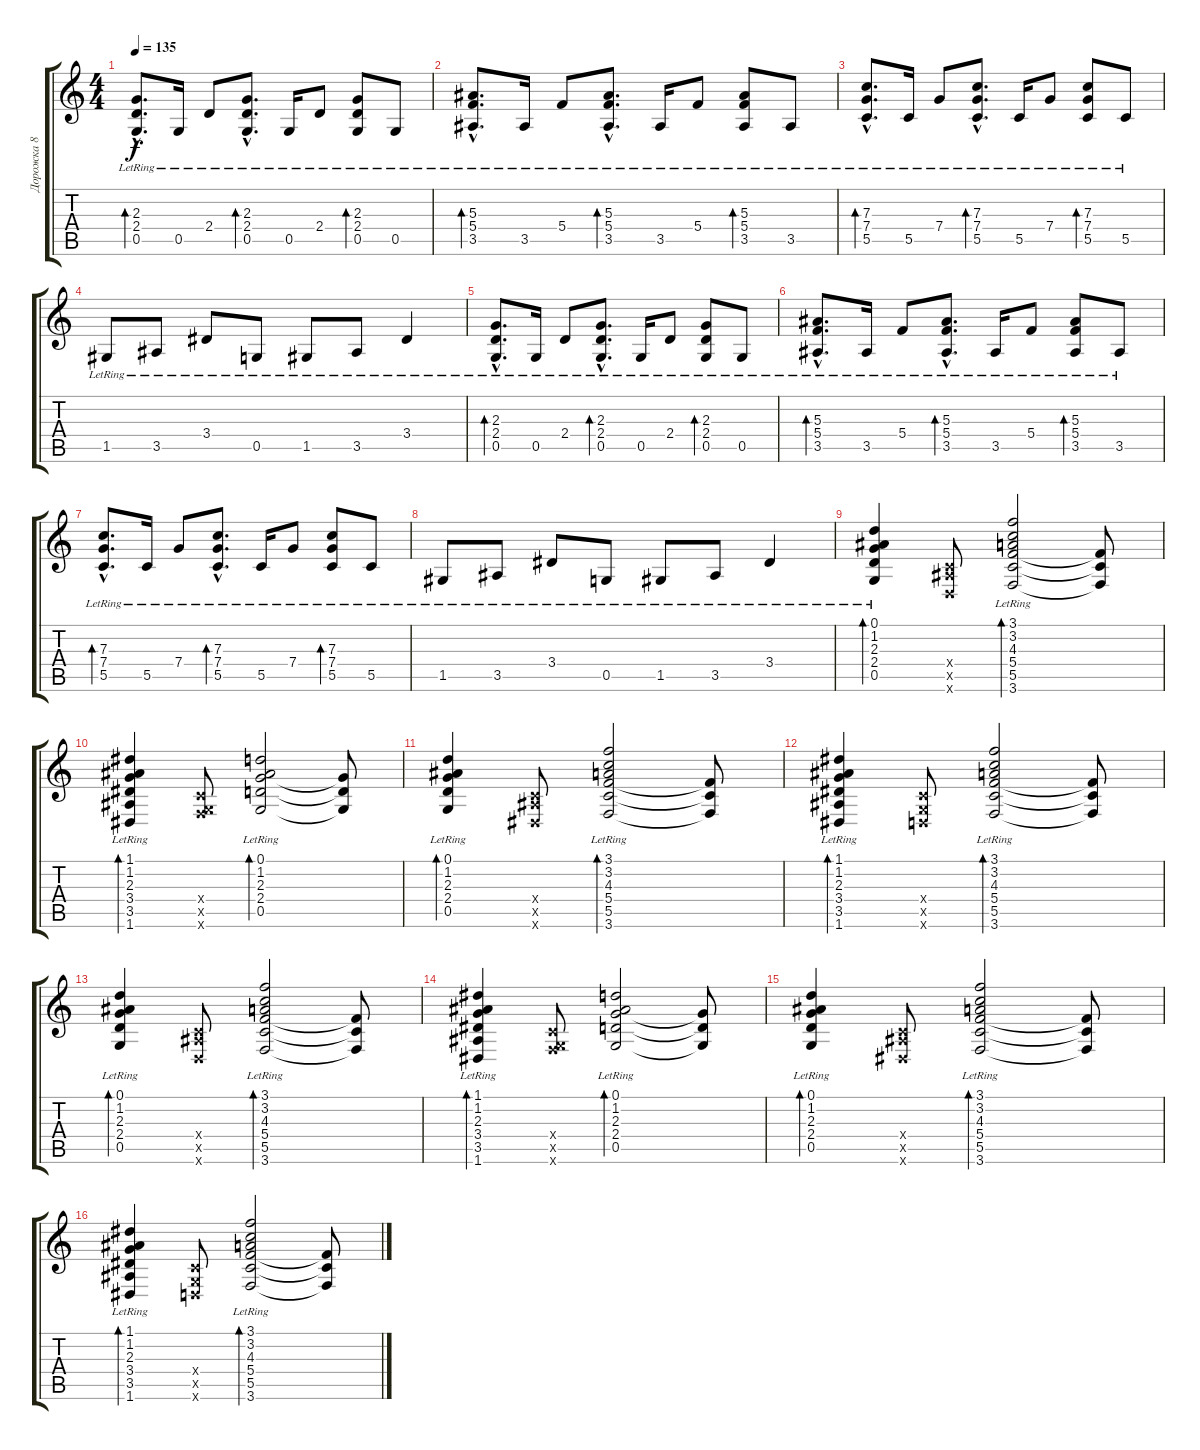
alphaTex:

\track ("Дорожка 8" "Дорожка 8") {instrument acousticguitarsteel}
\staff {score tabs}
\tuning (D4 A3 F3 C3 G2 D2) {hide}
\ts (4 4)
\tempo 135
\clef g2
\ks c
(2.3{hac lr} 2.4{hac lr} 0.5{hac lr}).8{d bd 60 dy f} 0.5{lr}.16 2.4{lr}.8 (2.3{hac lr} 2.4{hac lr} 0.5{hac lr}).8{d bd 60} 0.5{lr}.16 2.4{lr}.8 (2.3{lr} 2.4{lr} 0.5{lr}).8{bd 60} 0.5{lr}.8 |
(5.3{hac lr} 5.4{hac lr} 3.5{hac lr}).8{d bd 60} 3.5{lr}.16 5.4{lr}.8 (5.3{hac lr} 5.4{hac lr} 3.5{hac lr}).8{d bd 60} 3.5{lr}.16 5.4{lr}.8 (5.3{lr} 5.4{lr} 3.5{lr}).8{bd 60} 3.5{lr}.8 |
(7.3{hac lr} 7.4{hac lr} 5.5{hac lr}).8{d bd 60} 5.5{lr}.16 7.4{lr}.8 (7.3{hac lr} 7.4{hac lr} 5.5{hac lr}).8{d bd 60} 5.5{lr}.16 7.4{lr}.8 (7.3{lr} 7.4{lr} 5.5{lr}).8{bd 60} 5.5{lr}.8 |
1.5{lr}.8 3.5{lr}.8 3.4{lr}.8 0.5{lr}.8 1.5{lr}.8 3.5{lr}.8 3.4{lr}.4 |
(2.3{hac lr} 2.4{hac lr} 0.5{hac lr}).8{d bd 60} 0.5{lr}.16 2.4{lr}.8 (2.3{hac lr} 2.4{hac lr} 0.5{hac lr}).8{d bd 60} 0.5{lr}.16 2.4{lr}.8 (2.3{lr} 2.4{lr} 0.5{lr}).8{bd 60} 0.5{lr}.8 |
(5.3{hac lr} 5.4{hac lr} 3.5{hac lr}).8{d bd 60} 3.5{lr}.16 5.4{lr}.8 (5.3{hac lr} 5.4{hac lr} 3.5{hac lr}).8{d bd 60} 3.5{lr}.16 5.4{lr}.8 (5.3{lr} 5.4{lr} 3.5{lr}).8{bd 60} 3.5{lr}.8 |
(7.3{hac lr} 7.4{hac lr} 5.5{hac lr}).8{d bd 60} 5.5{lr}.16 7.4{lr}.8 (7.3{hac lr} 7.4{hac lr} 5.5{hac lr}).8{d bd 60} 5.5{lr}.16 7.4{lr}.8 (7.3{lr} 7.4{lr} 5.5{lr}).8{bd 60} 5.5{lr}.8 |
1.5{lr}.8 3.5{lr}.8 3.4{lr}.8 0.5{lr}.8 1.5{lr}.8 3.5{lr}.8 3.4{lr}.4 |
(0.1{lr} 1.2{lr} 2.3{lr} 2.4{lr} 0.5{lr}).4{bd 60} (0.4{x} 3.5{x} 0.6{x}).8 (3.1{lr} 3.2{lr} 4.3{lr} 5.4{lr} 5.5{lr} 3.6{lr}).2{bd 60} (5.4{t} 5.5{t} 3.6{t}).8 |
(1.1{lr} 1.2{lr} 2.3{lr} 3.4{lr} 3.5{lr} 1.6{lr}).4{bd 60} (0.4{x} 0.5{x} 3.6{x}).8 (0.1{lr} 1.2{lr} 2.3{lr} 2.4{lr} 0.5{lr}).2{bd 60} (2.3{t} 2.4{t} 0.5{t}).8 |
(0.1{lr} 1.2{lr} 2.3{lr} 2.4{lr} 0.5{lr}).4{bd 60} (0.4{x} 3.5{x} 1.6{x}).8 (3.1{lr} 3.2{lr} 4.3{lr} 5.4{lr} 5.5{lr} 3.6{lr}).2{bd 60} (5.4{t} 5.5{t} 3.6{t}).8 |
(1.1{lr} 1.2{lr} 2.3{lr} 3.4{lr} 3.5{lr} 1.6{lr}).4{bd 60} (0.4{x} 0.5{x} 0.6{x}).8 (3.1{lr} 3.2{lr} 4.3{lr} 5.4{lr} 5.5{lr} 3.6{lr}).2{bd 60} (5.4{t} 5.5{t} 3.6{t}).8 |
(0.1{lr} 1.2{lr} 2.3{lr} 2.4{lr} 0.5{lr}).4{bd 60} (0.4{x} 3.5{x} 0.6{x}).8 (3.1{lr} 3.2{lr} 4.3{lr} 5.4{lr} 5.5{lr} 3.6{lr}).2{bd 60} (5.4{t} 5.5{t} 3.6{t}).8 |
(1.1{lr} 1.2{lr} 2.3{lr} 3.4{lr} 3.5{lr} 1.6{lr}).4{bd 60} (0.4{x} 0.5{x} 3.6{x}).8 (0.1{lr} 1.2{lr} 2.3{lr} 2.4{lr} 0.5{lr}).2{bd 60} (2.3{t} 2.4{t} 0.5{t}).8 |
(0.1{lr} 1.2{lr} 2.3{lr} 2.4{lr} 0.5{lr}).4{bd 60} (0.4{x} 3.5{x} 1.6{x}).8 (3.1{lr} 3.2{lr} 4.3{lr} 5.4{lr} 5.5{lr} 3.6{lr}).2{bd 60} (5.4{t} 5.5{t} 3.6{t}).8 |
(1.1{lr} 1.2{lr} 2.3{lr} 3.4{lr} 3.5{lr} 1.6{lr}).4{bd 60} (0.4{x} 0.5{x} 0.6{x}).8 (3.1{lr} 3.2{lr} 4.3{lr} 5.4{lr} 5.5{lr} 3.6{lr}).2{bd 60} (5.4{t} 5.5{t} 3.6{t}).8
